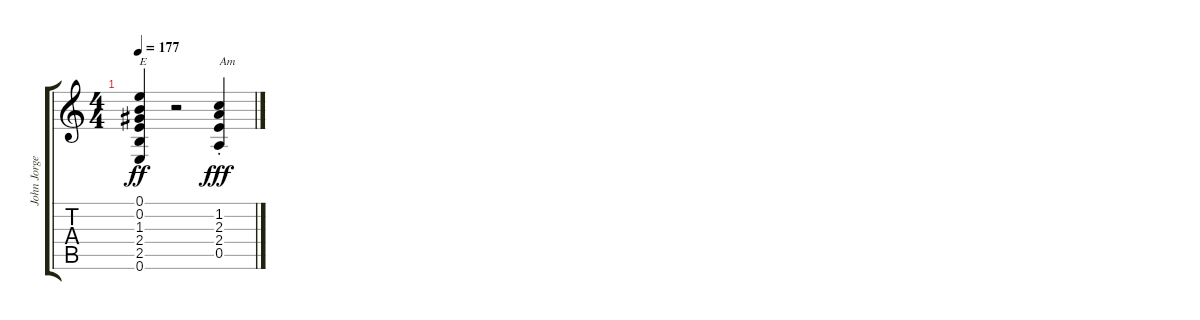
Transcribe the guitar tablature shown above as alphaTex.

\track ("John Jorgenson - Rhythm Acoustic 1" "John Jorge") {instrument acousticguitarsteel}
\staff {score tabs}
\tuning (E4 B3 G3 D3 A2 E2) {hide}
\ts (4 4)
\tempo 177
\clef g2
\ks c
(0.1 0.2 1.3 2.4 2.5 0.6).4{txt "E" dy ff} r.2 (1.2{st} 2.3{st} 2.4{st} 0.5{st}).4{txt "Am" dy fff}
